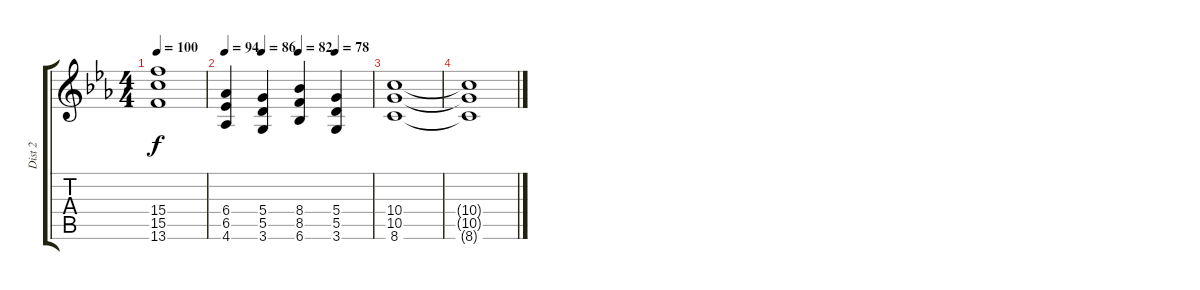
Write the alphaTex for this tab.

\track ("Dist 2" "Dist 2") {instrument distortionguitar}
\staff {score tabs}
\tuning (E4 B3 G3 D3 A2 E2) {hide}
\ts (4 4)
\tempo 100
\clef g2
\ks eb
(15.4 15.5 13.6).1{dy f} |
\tempo 94
\tempo (86 0.25)
\tempo (82 0.5)
\tempo (78 0.75)
(6.4 6.5 4.6).4 (5.4 5.5 3.6).4 (8.4 8.5 6.6).4 (5.4 5.5 3.6).4 |
(10.4 10.5 8.6).1 |
(10.4{t} 10.5{t} 8.6{t}).1
